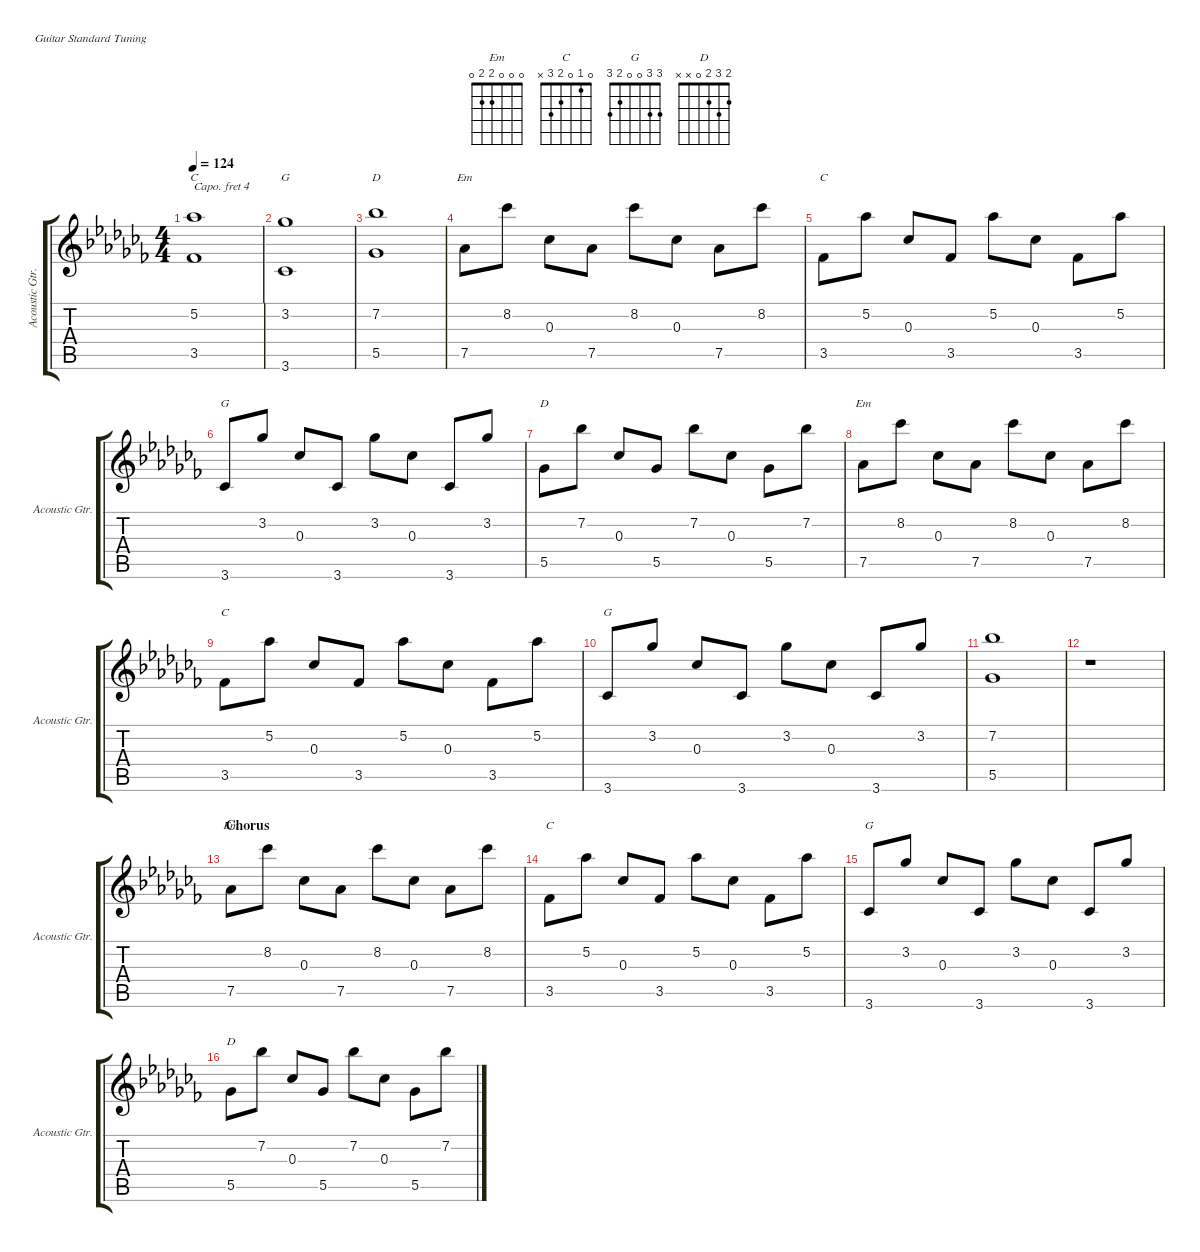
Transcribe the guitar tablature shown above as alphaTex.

\defaultSystemsLayout 4
\hideDynamics
\singleTrackTrackNamePolicy allsystems
\multiTrackTrackNamePolicy allsystems
\otherSystemsTrackNameOrientation horizontal
\extendBarLines
\track ("Acoustic Guitar" "Acoustic Gtr.") {instrument acousticguitarsteel}
\staff {score tabs}
\capo 4
\tuning (E4 B3 G3 D3 A2 E2)
\chord ("Em" 0 0 0 2 2 0) {showfingering false}
\chord ("C" 0 1 0 2 3 x) {showfingering false}
\chord ("G" 3 3 0 0 2 3) {showfingering false}
\chord ("D" 2 3 2 0 x x) {showfingering false}
\ts (4 4)
\tempo 124
\clef g2
\ks abminor
(5.2{acc b} 3.5{acc b}).1{ch "C" dy mf beam Down} |
(3.2{acc b} 3.6{acc b}).1{ch "G" beam Up} |
(7.2{acc b} 5.5{acc b}).1{ch "D" beam Down} |
7.5{acc b}.8{ch "Em" beam Down} 8.2{acc b}.8{beam Down} 0.3{acc b}.8{beam Down} 7.5{acc b}.8{beam Down} 8.2{acc b}.8{beam Down} 0.3{acc b}.8{beam Down} 7.5{acc b}.8{beam Down} 8.2{acc b}.8{beam Down} |
3.5{acc b}.8{ch "C" beam Down} 5.2{acc b}.8{beam Down} 0.3{acc b}.8{beam Up} 3.5{acc b}.8{beam Up} 5.2{acc b}.8{beam Down} 0.3{acc b}.8{beam Down} 3.5{acc b}.8{beam Down} 5.2{acc b}.8{beam Down} |
3.6{acc b}.8{ch "G" beam Up} 3.2{acc b}.8{beam Up} 0.3{acc b}.8{beam Up} 3.6{acc b}.8{beam Up} 3.2{acc b}.8{beam Down} 0.3{acc b}.8{beam Down} 3.6{acc b}.8{beam Up} 3.2{acc b}.8{beam Up} |
5.5{acc b}.8{ch "D" beam Down} 7.2{acc b}.8{beam Down} 0.3{acc b}.8{beam Up} 5.5{acc b}.8{beam Up} 7.2{acc b}.8{beam Down} 0.3{acc b}.8{beam Down} 5.5{acc b}.8{beam Down} 7.2{acc b}.8{beam Down} |
7.5{acc b}.8{ch "Em" beam Down} 8.2{acc b}.8{beam Down} 0.3{acc b}.8{beam Down} 7.5{acc b}.8{beam Down} 8.2{acc b}.8{beam Down} 0.3{acc b}.8{beam Down} 7.5{acc b}.8{beam Down} 8.2{acc b}.8{beam Down} |
3.5{acc b}.8{ch "C" beam Down} 5.2{acc b}.8{beam Down} 0.3{acc b}.8{beam Up} 3.5{acc b}.8{beam Up} 5.2{acc b}.8{beam Down} 0.3{acc b}.8{beam Down} 3.5{acc b}.8{beam Down} 5.2{acc b}.8{beam Down} |
3.6{acc b}.8{ch "G" beam Up} 3.2{acc b}.8{beam Up} 0.3{acc b}.8{beam Up} 3.6{acc b}.8{beam Up} 3.2{acc b}.8{beam Down} 0.3{acc b}.8{beam Down} 3.6{acc b}.8{beam Up} 3.2{acc b}.8{beam Up} |
(7.2{acc b} 5.5{acc b}).1{beam Down} |
r.1{beam Down} |
\section ("" "Chorus")
7.5{acc b}.8{ch "Em" beam Down} 8.2{acc b}.8{beam Down} 0.3{acc b}.8{beam Down} 7.5{acc b}.8{beam Down} 8.2{acc b}.8{beam Down} 0.3{acc b}.8{beam Down} 7.5{acc b}.8{beam Down} 8.2{acc b}.8{beam Down} |
3.5{acc b}.8{ch "C" beam Down} 5.2{acc b}.8{beam Down} 0.3{acc b}.8{beam Up} 3.5{acc b}.8{beam Up} 5.2{acc b}.8{beam Down} 0.3{acc b}.8{beam Down} 3.5{acc b}.8{beam Down} 5.2{acc b}.8{beam Down} |
3.6{acc b}.8{ch "G" beam Up} 3.2{acc b}.8{beam Up} 0.3{acc b}.8{beam Up} 3.6{acc b}.8{beam Up} 3.2{acc b}.8{beam Down} 0.3{acc b}.8{beam Down} 3.6{acc b}.8{beam Up} 3.2{acc b}.8{beam Up} |
5.5{acc b}.8{ch "D" beam Down} 7.2{acc b}.8{beam Down} 0.3{acc b}.8{beam Up} 5.5{acc b}.8{beam Up} 7.2{acc b}.8{beam Down} 0.3{acc b}.8{beam Down} 5.5{acc b}.8{beam Down} 7.2{acc b}.8{beam Down}
